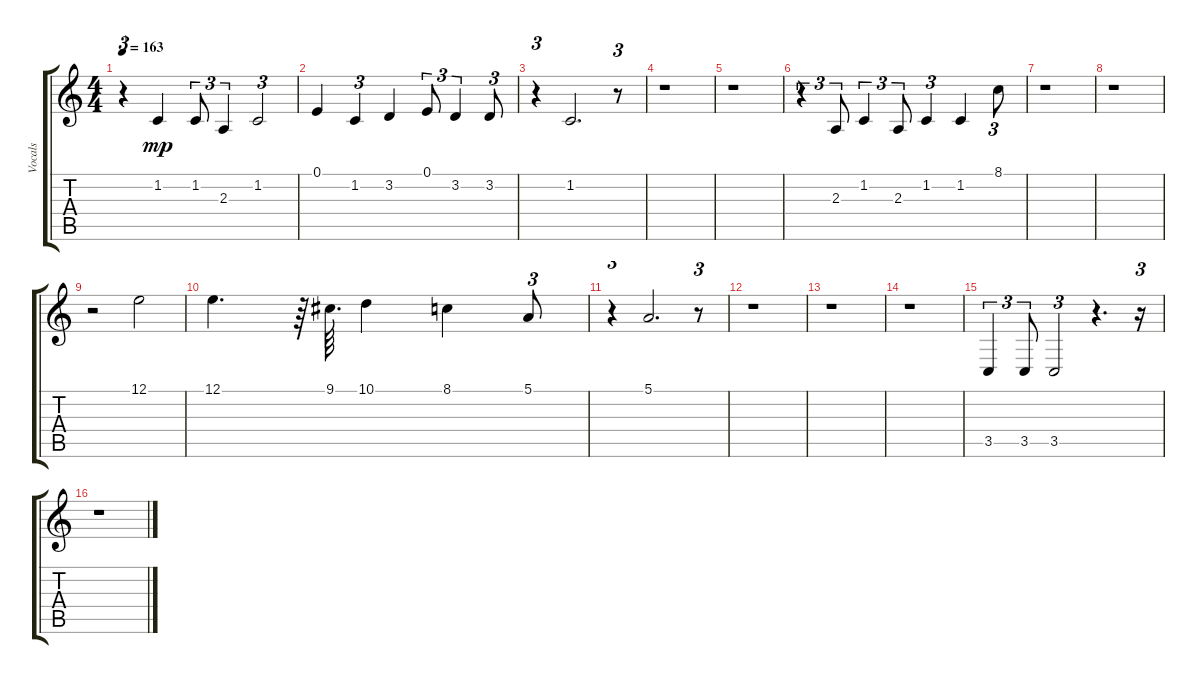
\track ("Vocals" "Vocals") {instrument electricgrandpiano}
\staff {score tabs}
\tuning (E4 B3 G3 D3 A2 E2) {hide}
\ts (4 4)
\tempo 163
\clef g2
\ks c
r.4{tu (3 2) dy mp} 1.2.4 1.2.8{tu (3 2)} 2.3.4{tu (3 2)} 1.2.2{tu (3 2)} |
0.1.4 1.2.4{tu (3 2)} 3.2.4 0.1.8{tu (3 2)} 3.2.4{tu (3 2)} 3.2.8{tu (3 2)} |
r.4{tu (3 2)} 1.2.2{d} r.8{tu (3 2)} |
r.1 |
r.1 |
r.4{tu (3 2)} 2.3.8{tu (3 2)} 1.2.4{tu (3 2)} 2.3.8{tu (3 2)} 1.2.4{tu (3 2)} 1.2.4 8.1.8{tu (3 2)} |
r.1 |
r.1 |
r.2 12.1.2 |
12.1.4{d} r.64 9.1.64{d} 10.1.4 8.1.4 5.1.8{tu (3 2)} |
r.4{tu (3 2)} 5.1.2{d} r.8{tu (3 2)} |
r.1 |
r.1 |
r.1 |
3.5.4{tu (3 2)} 3.5.8{tu (3 2)} 3.5.2{tu (3 2)} r.4{d} r.16{tu (3 2)} |
r.1
